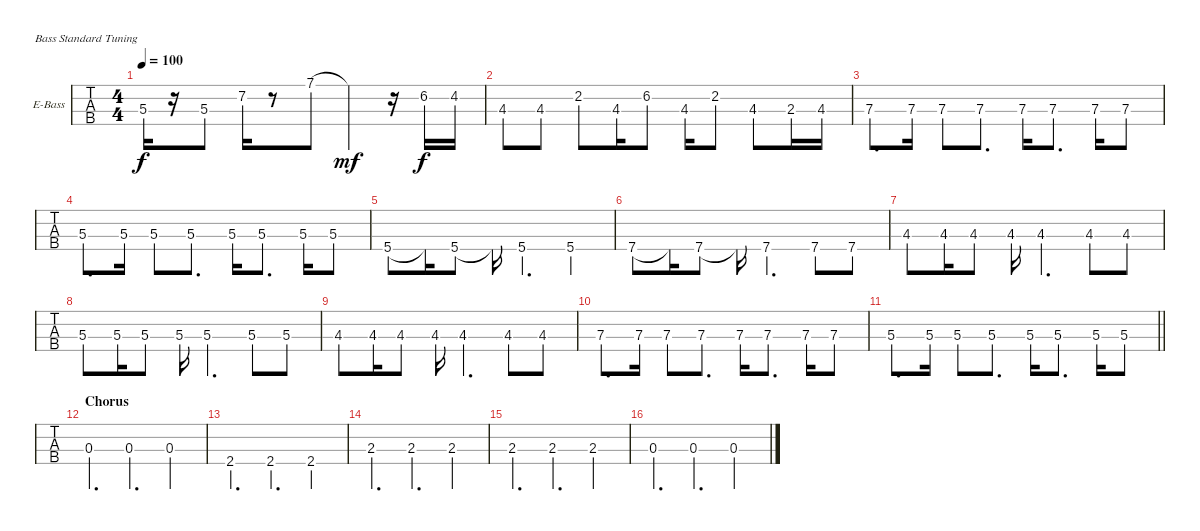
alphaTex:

\bracketExtendMode groupsimilarinstruments
\firstSystemTrackNameOrientation horizontal
\otherSystemsTrackNameOrientation horizontal
\track ("Nikolai" "E-Bass") {instrument electricbassfinger}
\staff {tabs}
\tuning (G2 D2 A1 E1)
\ts (4 4)
\tempo 100
\clef f4
\ks c
5.3.16{dy f} r.16 5.3.8 7.2.16 r.8 7.1.8 7.1{t}.4{dy mf} r.16 6.2.16{dy f} 4.2.16 |
4.3.8 4.3.8 2.2.8 4.3.16 6.2.8 4.3.16 2.2.8 4.3.8 2.3.16 4.3.16 |
7.3.8{d} 7.3.16 7.3.8 7.3.8{d} 7.3.16 7.3.8{d} 7.3.16 7.3.8 |
5.3.8{d} 5.3.16 5.3.8 5.3.8{d} 5.3.16 5.3.8{d} 5.3.16 5.3.8 |
5.4.8 5.4{t}.16 5.4.8 5.4{t}.16 5.4.4{d} 5.4.4 |
7.4.8 7.4{t}.16 7.4.8 7.4{t}.16 7.4.4{d} 7.4.8 7.4.8 |
4.3.8 4.3.16 4.3.8 4.3.16 4.3.4{d} 4.3.8 4.3.8 |
5.3.8 5.3.16 5.3.8 5.3.16 5.3.4{d} 5.3.8 5.3.8 |
4.3.8 4.3.16 4.3.8 4.3.16 4.3.4{d} 4.3.8 4.3.8 |
7.3.8{d} 7.3.16 7.3.8 7.3.8{d} 7.3.16 7.3.8{d} 7.3.16 7.3.8 |
\barLineRight lightlight
5.3.8{d} 5.3.16 5.3.8 5.3.8{d} 5.3.16 5.3.8{d} 5.3.16 5.3.8 |
\section ("" "Chorus")
0.3.4{d} 0.3.4{d} 0.3.4 |
2.4.4{d} 2.4.4{d} 2.4.4 |
2.3.4{d} 2.3.4{d} 2.3.4 |
2.3.4{d} 2.3.4{d} 2.3.4 |
0.3.4{d} 0.3.4{d} 0.3.4
